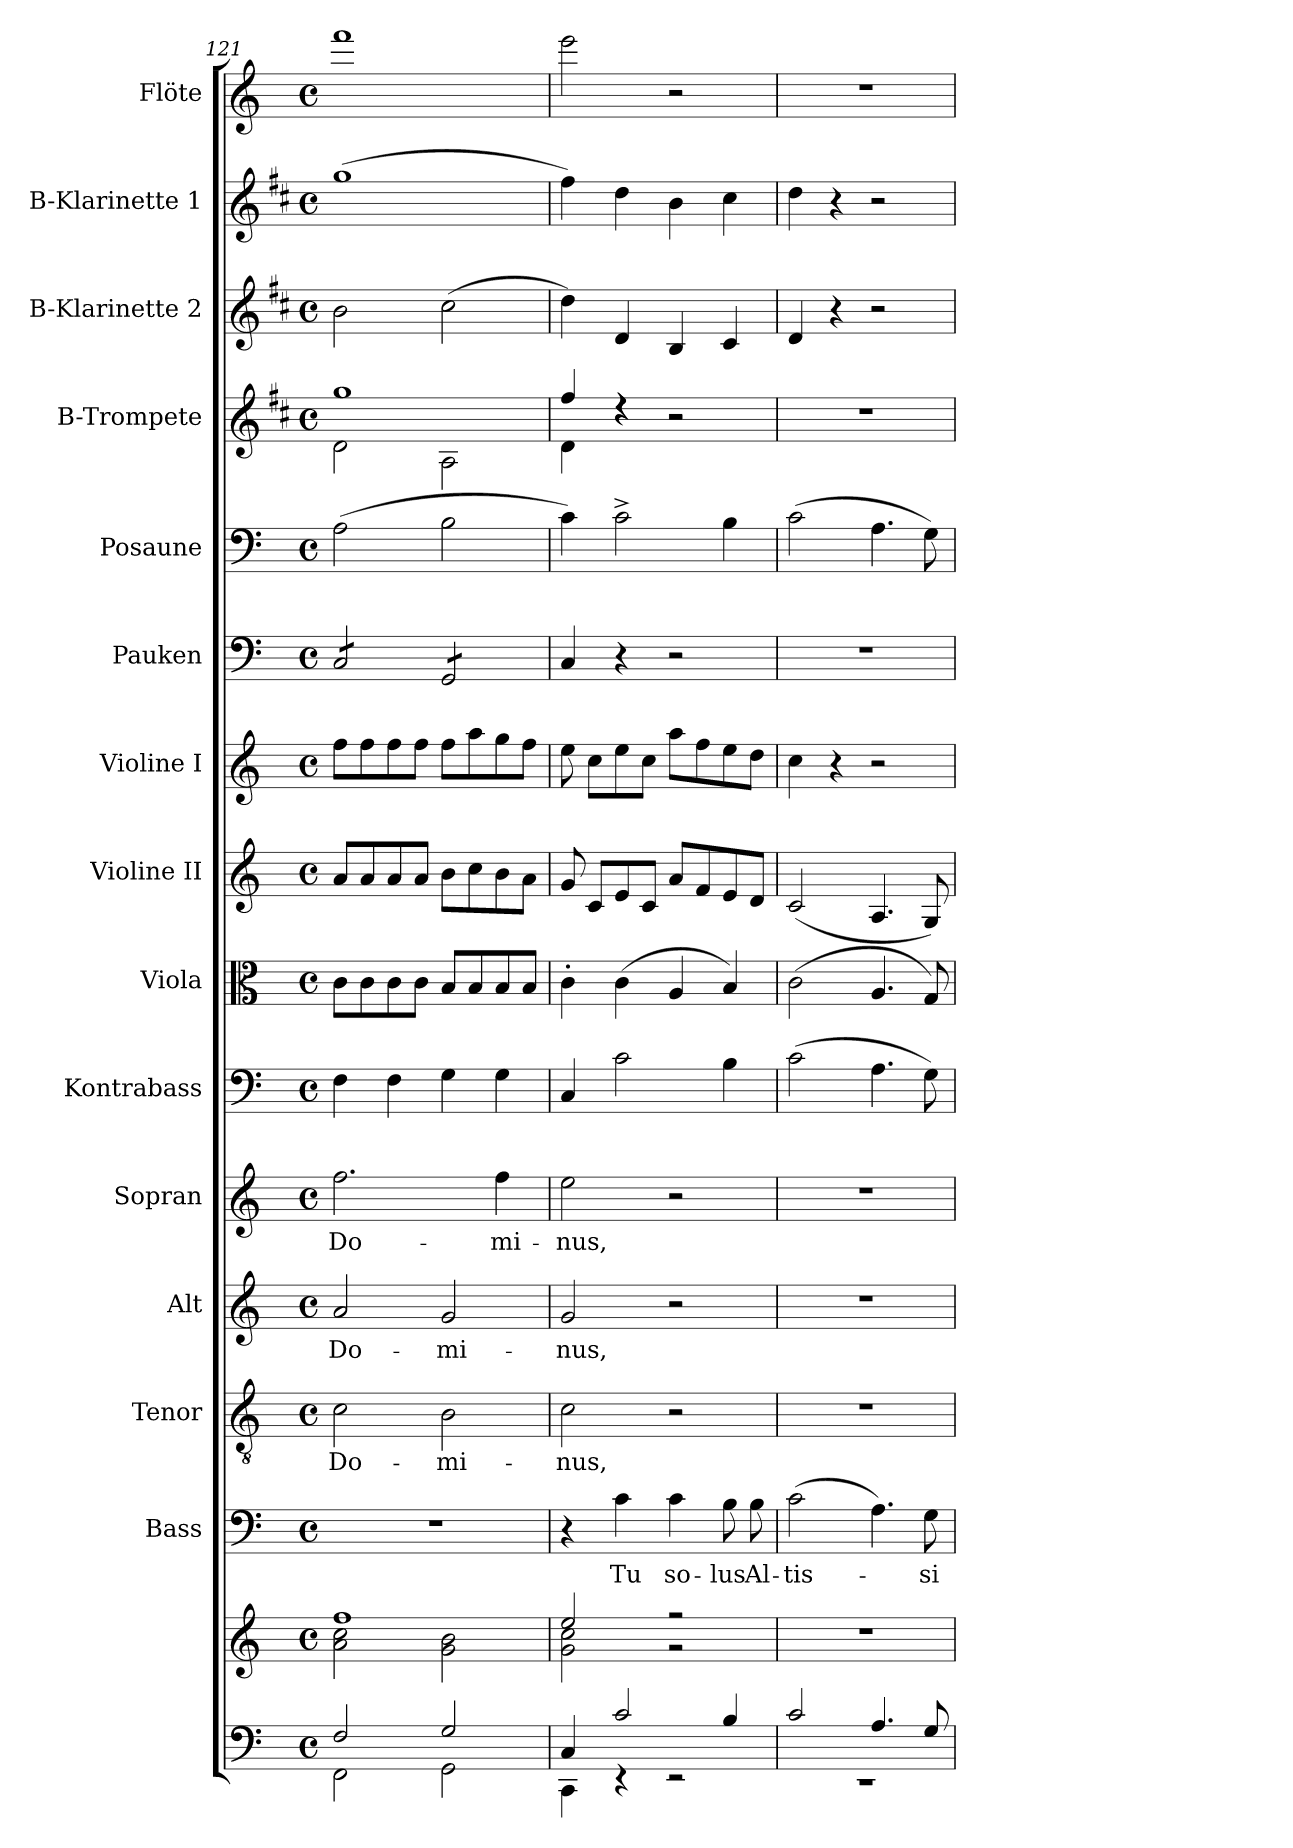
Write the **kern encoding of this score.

**kern	**kern	**kern	**text	**kern	**text	**kern	**text	**kern	**text	**kern	**kern	**kern	**kern	**kern	**kern	**kern	**kern	**kern	**kern
*part15	*part15	*part14	*part14	*part13	*part13	*part12	*part12	*part11	*part11	*part10	*part9	*part8	*part7	*part6	*part5	*part4	*part3	*part2	*part1
*staff16	*staff15	*staff14	*staff14	*staff13	*staff13	*staff12	*staff12	*staff11	*staff11	*staff10	*staff9	*staff8	*staff7	*staff6	*staff5	*staff4	*staff3	*staff2	*staff1
*	*	*I"Bass	*	*I"Tenor	*	*I"Alt	*	*I"Sopran	*	*I"Kontrabass	*I"Viola	*I"Violine II	*I"Violine I	*I"Pauken	*I"Posaune	*I"B-Trompete	*I"B-Klarinette 2	*I"B-Klarinette 1	*I"Flöte
*	*	*I'B.	*	*I'T.	*	*I'A.	*	*I'S.	*	*I'Kb.	*I'Vla.	*I'Vl. II	*I'Vl. I	*I'Pk.	*I'Pos.	*I'B Trp.	*I'B Kl. 2	*I'B Kl. 1	*I'Fl.
*clefF4	*clefG2	*clefF4	*	*clefGv2	*	*clefG2	*	*clefG2	*	*clefF4	*clefC3	*clefG2	*clefG2	*clefF4	*clefF4	*clefG2	*clefG2	*clefG2	*clefG2
*	*	*	*	*	*	*	*	*	*	*ITrd7c12	*	*	*	*	*	*ITrd1c2	*ITrd1c2	*ITrd1c2	*
*k[]	*k[]	*k[]	*	*k[]	*	*k[]	*	*k[]	*	*k[]	*k[]	*k[]	*k[]	*k[]	*k[]	*k[]	*k[]	*k[]	*k[]
*C:	*C:	*C:	*	*C:	*	*C:	*	*C:	*	*C:	*C:	*C:	*C:	*C:	*C:	*C:	*C:	*C:	*C:
*M4/4	*M4/4	*M4/4	*	*M4/4	*	*M4/4	*	*M4/4	*	*M4/4	*M4/4	*M4/4	*M4/4	*M4/4	*M4/4	*M4/4	*M4/4	*M4/4	*M4/4
*met(c)	*met(c)	*met(c)	*	*met(c)	*	*met(c)	*	*met(c)	*	*met(c)	*met(c)	*met(c)	*met(c)	*met(c)	*met(c)	*met(c)	*met(c)	*met(c)	*met(c)
=121	=121	=121	=121	=121	=121	=121	=121	=121	=121	=121	=121	=121	=121	=121	=121	=121	=121	=121	=121
*^	*^	*	*	*	*	*	*	*	*	*	*	*	*	*	*	*	*	*	*
!	!	!	!	!	!	!	!LO:LY:b	!	!LO:LY:b	!	!LO:LY:b	!	!	!	!	!	!	!	!	!	!
*	*	*	*	*	*	*	*	*	*	*	*	*	*	*	*	*	*	*^	*	*	*
*	*	*	*	*	*	*	*	*	*	*	*	*	*	*	*	*tremolo	*	*	*	*	*	*
2F/	2FF\	1ff	2a\ 2cc\	1r	.	2c\	Do-	2a/	Do-	2.ff\	Do-	4FF\	8c\L	8a/L	8ff\L	8C/L	(>2A\	1ff	2c\	2a\	(>1ff	1fff
.	.	.	.	.	.	.	.	.	.	.	.	.	8c\	8a/	8ff\	8C/	.	.	.	.	.	.
.	.	.	.	.	.	.	.	.	.	.	.	4FF\	8c\	8a/	8ff\	8C/	.	.	.	.	.	.
.	.	.	.	.	.	.	.	.	.	.	.	.	8c\J	8a/J	8ff\J	8C/J	.	.	.	.	.	.
!	!	!	!	!	!	!	!LO:LY:b	!	!LO:LY:b	!	!	!	!	!	!	!	!	!	!	!	!	!
2G/	2GG\	.	2g\ 2b\	.	.	2B\	-mi-	2g/	-mi-	.	.	4GG\	8B/L	8b\L	8ff\L	8GG/L	2B\	.	2G\	(>2b\	.	.
.	.	.	.	.	.	.	.	.	.	.	.	.	8B/	8cc\	8aa\	8GG/	.	.	.	.	.	.
!	!	!	!	!	!	!	!	!	!	!	!LO:LY:b	!	!	!	!	!	!	!	!	!	!	!
.	.	.	.	.	.	.	.	.	.	4ff\	-mi-	4GG\	8B/	8b\	8gg\	8GG/	.	.	.	.	.	.
.	.	.	.	.	.	.	.	.	.	.	.	.	8B/J	8a\J	8ff\J	8GG/J	.	.	.	.	.	.
*	*	*	*	*	*	*	*	*	*	*	*	*	*	*	*	*Xtremolo	*	*	*	*	*	*
=122	=122	=122	=122	=122	=122	=122	=122	=122	=122	=122	=122	=122	=122	=122	=122	=122	=122	=122	=122	=122	=122	=122
!	!	!	!	!	!	!	!LO:LY:b	!	!LO:LY:b	!	!LO:LY:b	!	!	!	!	!	!	!	!	!	!	!
4C/	4CC\	2ee/	2g\ 2cc\	4r	.	2c\	-nus,	2g/	-nus,	2ee\	-nus,	4CC/	4c'>\	8g/	8ee\	4C/	4c\)	4ee/	4c\	4cc\)	4ee\)	2eee\
.	.	.	.	.	.	.	.	.	.	.	.	.	.	8c/L	8cc\L	.	.	.	.	.	.	.
!	!	!	!	!	!LO:LY:b	!	!	!	!	!	!	!	!	!	!	!	!	!	!	!	!	!
2c/	4rEE	.	.	4c\	Tu	.	.	.	.	.	.	2C\	(>4c\	8e/	8ee\	4r	2c^>\	4rcc	4rcc	4c/	4cc\	.
.	.	.	.	.	.	.	.	.	.	.	.	.	.	8c/J	8cc\J	.	.	.	.	.	.	.
!	!	!	!	!	!LO:LY:b	!	!	!	!	!	!	!	!	!	!	!	!	!	!	!	!	!
.	2rEE	2r	2r	4c\	so-	2r	.	2r	.	2r	.	.	4A/	8a/L	8aa\L	2r	.	2rcc	2rcc	4A/	4a\	2r
.	.	.	.	.	.	.	.	.	.	.	.	.	.	8f/	8ff\	.	.	.	.	.	.	.
!	!	!	!	!	!LO:LY:b	!	!	!	!	!	!	!	!	!	!	!	!	!	!	!	!	!
4B/	.	.	.	8B\	-lus	.	.	.	.	.	.	4BB\	4B/)	8e/	8ee\	.	4B\	.	.	4B/	4b\	.
!	!	!	!	!	!LO:LY:b	!	!	!	!	!	!	!	!	!	!	!	!	!	!	!	!	!
.	.	.	.	8B\	Al-	.	.	.	.	.	.	.	.	8d/J	8dd\J	.	.	.	.	.	.	.
*	*	*v	*v	*	*	*	*	*	*	*	*	*	*	*	*	*	*	*v	*v	*	*	*
=123	=123	=123	=123	=123	=123	=123	=123	=123	=123	=123	=123	=123	=123	=123	=123	=123	=123	=123	=123	=123
!	!	!	!	!LO:LY:b	!	!	!	!	!	!	!	!	!	!	!	!	!	!	!	!
2c/	1rEE	1r	(>2c\	-tis-	1r	.	1r	.	1r	.	(>2C\	(>2c\	(<2c/	4cc\	1r	(>2c\	1r	4c/	4cc\	1r
.	.	.	.	.	.	.	.	.	.	.	.	.	.	4r	.	.	.	4r	4r	.
4.A/	.	.	4.A\)	.	.	.	.	.	.	.	4.AA\	4.A/	4.A/	2r	.	4.A\	.	2r	2r	.
!	!	!	!	!LO:LY:b	!	!	!	!	!	!	!	!	!	!	!	!	!	!	!	!
8G/	.	.	8G\	-si-	.	.	.	.	.	.	8GG\)	8G/)	8G/)	.	.	8G\)	.	.	.	.
*v	*v	*	*	*	*	*	*	*	*	*	*	*	*	*	*	*	*	*	*	*
=	=	=	=	=	=	=	=	=	=	=	=	=	=	=	=	=	=	=	=
*-	*-	*-	*-	*-	*-	*-	*-	*-	*-	*-	*-	*-	*-	*-	*-	*-	*-	*-	*-
